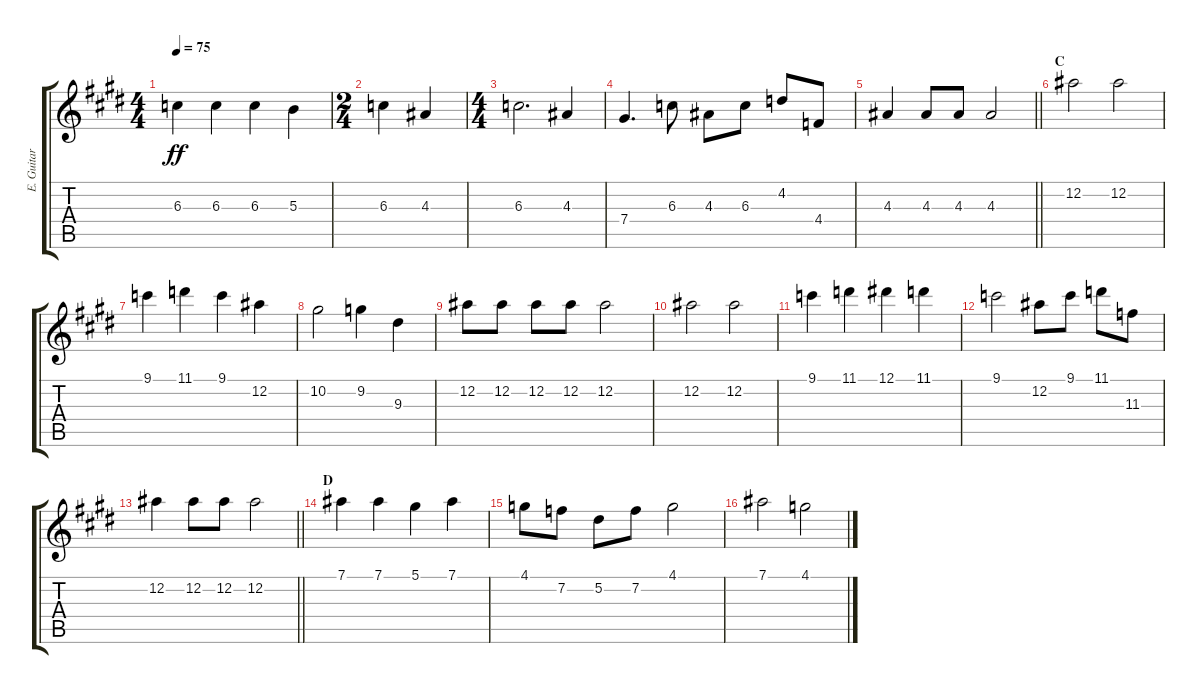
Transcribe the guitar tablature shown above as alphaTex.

\track ("E. Guitar III" "E. Guitar ") {instrument overdrivenguitar}
\staff {score tabs}
\tuning (Eb4 Bb3 Gb3 Db3 Ab2 Eb2) {hide}
\ts (4 4)
\tempo 75
\clef g2
\ks e
6.3.4{dy ff} 6.3.4 6.3.4 5.3.4 |
\ts (2 4)
6.3.4 4.3.4 |
\ts (4 4)
6.3.2{d} 4.3.4 |
7.4.4{d} 6.3.8 4.3.8 6.3.8 4.2.8 4.4.8 |
\barLineRight lightlight
4.3.4 4.3.8 4.3.8 4.3.2 |
\section ("" "C")
12.2.2 12.2.2 |
9.1.4 11.1.4 9.1.4 12.2.4 |
10.2.2 9.2.4 9.3.4 |
12.2.8 12.2.8 12.2.8 12.2.8 12.2.2 |
12.2.2 12.2.2 |
9.1.4 11.1.4 12.1.4 11.1.4 |
9.1.2 12.2.8 9.1.8 11.1.8 11.3.8 |
\barLineRight lightlight
12.2.4 12.2.8 12.2.8 12.2.2 |
\section ("" "D")
7.1.4 7.1.4 5.1.4 7.1.4 |
4.1.8 7.2.8 5.2.8 7.2.8 4.1.2 |
7.1.2 4.1.2
